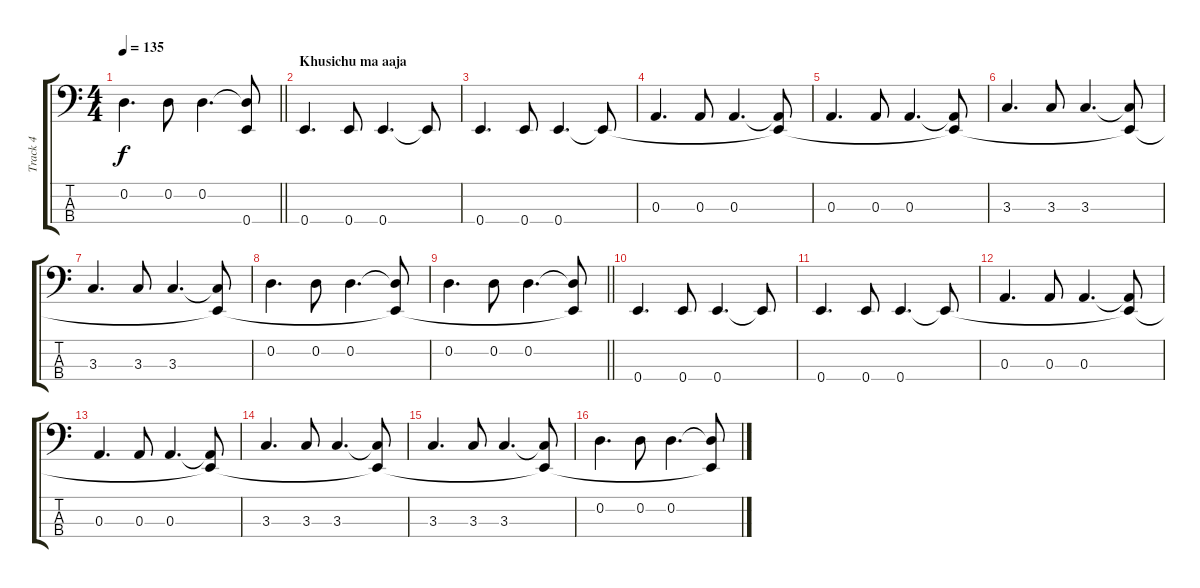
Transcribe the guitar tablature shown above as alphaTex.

\track ("Track 4" "Track 4") {instrument electricbassfinger}
\staff {score tabs}
\tuning (G2 D2 A1 E1) {hide}
\ts (4 4)
\tempo 135
\clef f4
\barLineRight lightlight
\ks c
0.2.4{d dy f} 0.2.8 0.2.4{d} (0.2{t} 0.4{t}).8 |
\section ("" "Khusichu ma aaja")
0.4.4{d} 0.4.8 0.4.4{d} 0.4{t}.8 |
0.4.4{d} 0.4.8 0.4.4{d} 0.4{t}.8 |
0.3.4{d} 0.3.8 0.3.4{d} (0.3{t} 0.4{t}).8 |
0.3.4{d} 0.3.8 0.3.4{d} (0.3{t} 0.4{t}).8 |
3.3.4{d} 3.3.8 3.3.4{d} (3.3{t} 0.4{t}).8 |
3.3.4{d} 3.3.8 3.3.4{d} (3.3{t} 0.4{t}).8 |
0.2.4{d} 0.2.8 0.2.4{d} (0.2{t} 0.4{t}).8 |
\barLineRight lightlight
0.2.4{d} 0.2.8 0.2.4{d} (0.2{t} 0.4{t}).8 |
0.4.4{d} 0.4.8 0.4.4{d} 0.4{t}.8 |
0.4.4{d} 0.4.8 0.4.4{d} 0.4{t}.8 |
0.3.4{d} 0.3.8 0.3.4{d} (0.3{t} 0.4{t}).8 |
0.3.4{d} 0.3.8 0.3.4{d} (0.3{t} 0.4{t}).8 |
3.3.4{d} 3.3.8 3.3.4{d} (3.3{t} 0.4{t}).8 |
3.3.4{d} 3.3.8 3.3.4{d} (3.3{t} 0.4{t}).8 |
0.2.4{d} 0.2.8 0.2.4{d} (0.2{t} 0.4{t}).8
